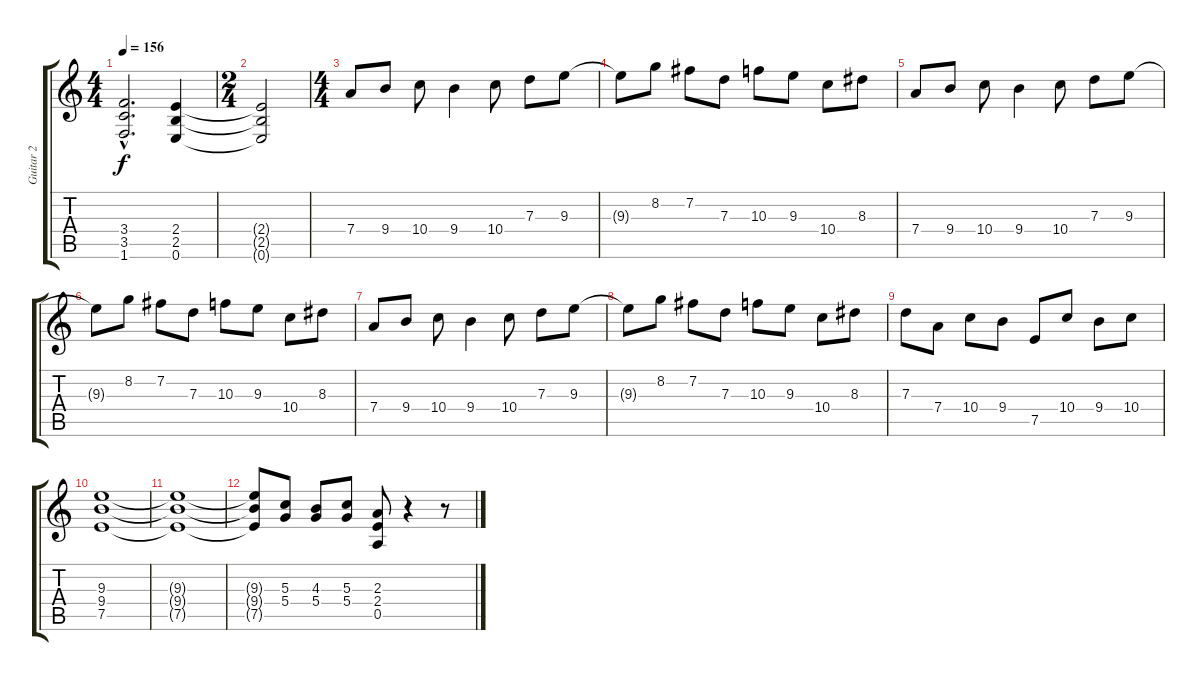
\track ("Guitar 2" "Guitar 2") {instrument overdrivenguitar}
\staff {score tabs}
\tuning (E4 B3 G3 D3 A2 E2) {hide}
\ts (4 4)
\tempo 156
\clef g2
\ks c
(3.4{hac} 3.5{hac} 1.6{hac}).2{d dy f} (2.4 2.5 0.6).4 |
\ts (2 4)
(2.4{t} 2.5{t} 0.6{t}).2 |
\ts (4 4)
7.4.8 9.4.8 10.4.8 9.4.4 10.4.8 7.3.8 9.3.8 |
9.3{t}.8 8.2.8 7.2.8 7.3.8 10.3.8 9.3.8 10.4.8 8.3.8 |
7.4.8 9.4.8 10.4.8 9.4.4 10.4.8 7.3.8 9.3.8 |
9.3{t}.8 8.2.8 7.2.8 7.3.8 10.3.8 9.3.8 10.4.8 8.3.8 |
7.4.8 9.4.8 10.4.8 9.4.4 10.4.8 7.3.8 9.3.8 |
9.3{t}.8 8.2.8 7.2.8 7.3.8 10.3.8 9.3.8 10.4.8 8.3.8 |
7.3.8 7.4.8 10.4.8 9.4.8 7.5.8 10.4.8 9.4.8 10.4.8 |
(9.3 9.4 7.5).1 |
(9.3{t} 9.4{t} 7.5{t}).1 |
(9.3{t} 9.4{t} 7.5{t}).8 (5.3 5.4).8 (4.3 5.4).8 (5.3 5.4).8 (2.3 2.4 0.5).8 r.4 r.8
